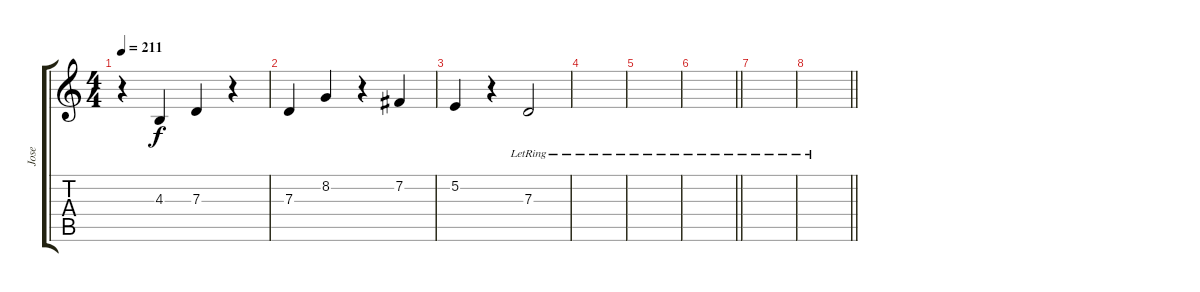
\track ("Jose" "Jose") {instrument pad7halo}
\staff {score tabs}
\tuning (E4 B3 G3 D3 A2 E2) {hide}
\ts (4 4)
\tempo 211
\clef g2
\ks c
r.4{dy f} 4.3.4 7.3.4 r.4 |
7.3.4 8.2.4 r.4 7.2.4 |
5.2.4 r.4 7.3{lr}.2 |
|
|
\barLineRight lightlight
|
|
\barLineRight lightlight
